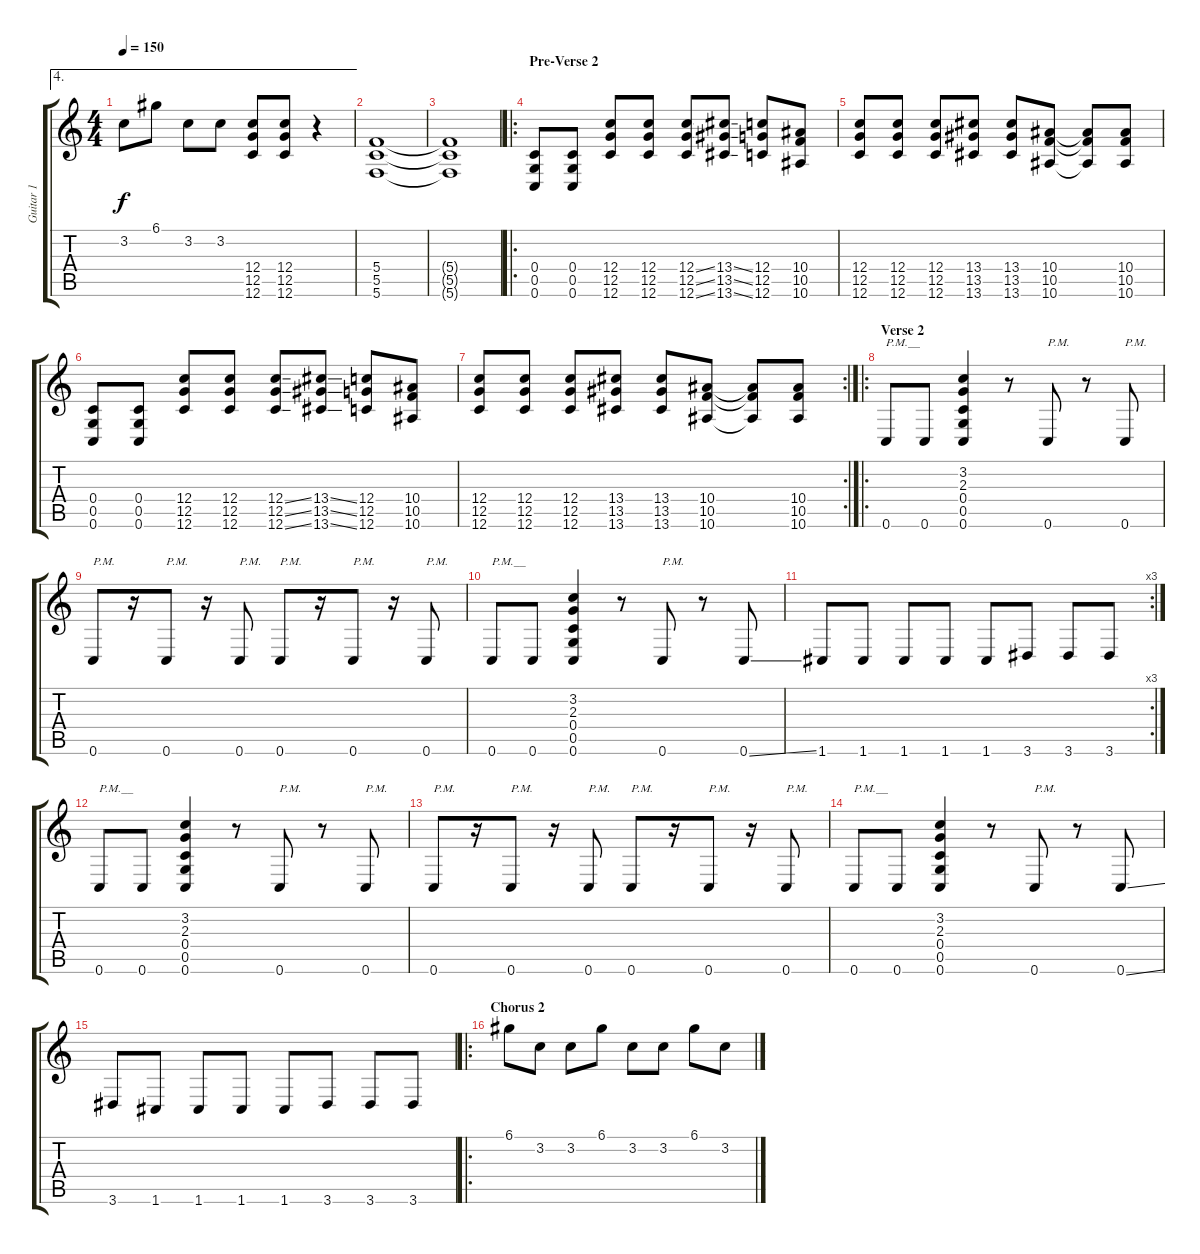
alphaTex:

\track ("Guitar 1" "Guitar 1") {instrument distortionguitar}
\staff {score tabs}
\tuning (D4 A3 F3 C3 G2 C2) {hide}
\ae 4
\ts (4 4)
\tempo 150
\clef g2
\ks c
3.2.8{dy f} 6.1.8 3.2.8 3.2.8 (12.4 12.5 12.6).8 (12.4 12.5 12.6).8 r.4 |
(5.4 5.5 5.6).1 |
(5.4{t} 5.5{t} 5.6{t}).1 |
\ro
\section ("" "Pre-Verse 2")
(0.4 0.5 0.6).8 (0.4 0.5 0.6).8 (12.4 12.5 12.6).8 (12.4 12.5 12.6).8 (12.4{ss} 12.5{ss} 12.6{ss}).8 (13.4{ss} 13.5{ss} 13.6{ss}).8 (12.4 12.5 12.6).8 (10.4 10.5 10.6).8 |
(12.4 12.5 12.6).8 (12.4 12.5 12.6).8 (12.4 12.5 12.6).8 (13.4 13.5 13.6).8 (13.4 13.5 13.6).8 (10.4 10.5 10.6).8 (10.4{t} 10.5{t} 10.6{t}).8 (10.4 10.5 10.6).8 |
(0.4 0.5 0.6).8 (0.4 0.5 0.6).8 (12.4 12.5 12.6).8 (12.4 12.5 12.6).8 (12.4{ss} 12.5{ss} 12.6{ss}).8 (13.4{ss} 13.5{ss} 13.6{ss}).8 (12.4 12.5 12.6).8 (10.4 10.5 10.6).8 |
\rc 2
(12.4 12.5 12.6).8 (12.4 12.5 12.6).8 (12.4 12.5 12.6).8 (13.4 13.5 13.6).8 (13.4 13.5 13.6).8 (10.4 10.5 10.6).8 (10.4{t} 10.5{t} 10.6{t}).8 (10.4 10.5 10.6).8 |
\ro
\section ("" "Verse 2")
0.6.8{txt "P.M.__"} 0.6.8 (3.2 2.3 0.4 0.5 0.6).4 r.8 0.6.8{txt "P.M."} r.8 0.6.8{txt "P.M."} |
0.6.8{txt "P.M."} r.16 0.6.8{txt "P.M."} r.16 0.6.8{txt "P.M."} 0.6.8{txt "P.M."} r.16 0.6.8{txt "P.M."} r.16 0.6.8{txt "P.M."} |
0.6.8{txt "P.M.__"} 0.6.8 (3.2 2.3 0.4 0.5 0.6).4 r.8 0.6.8{txt "P.M."} r.8 0.6{ss}.8 |
\rc 3
1.6.8 1.6.8 1.6.8 1.6.8 1.6.8 3.6.8 3.6.8 3.6.8 |
0.6.8{txt "P.M.__"} 0.6.8 (3.2 2.3 0.4 0.5 0.6).4 r.8 0.6.8{txt "P.M."} r.8 0.6.8{txt "P.M."} |
0.6.8{txt "P.M."} r.16 0.6.8{txt "P.M."} r.16 0.6.8{txt "P.M."} 0.6.8{txt "P.M."} r.16 0.6.8{txt "P.M."} r.16 0.6.8{txt "P.M."} |
0.6.8{txt "P.M.__"} 0.6.8 (3.2 2.3 0.4 0.5 0.6).4 r.8 0.6.8{txt "P.M."} r.8 0.6{ss}.8 |
3.6.8 1.6.8 1.6.8 1.6.8 1.6.8 3.6.8 3.6.8 3.6.8 |
\ro
\section ("" "Chorus 2")
6.1.8 3.2.8 3.2.8 6.1.8 3.2.8 3.2.8 6.1.8 3.2.8
